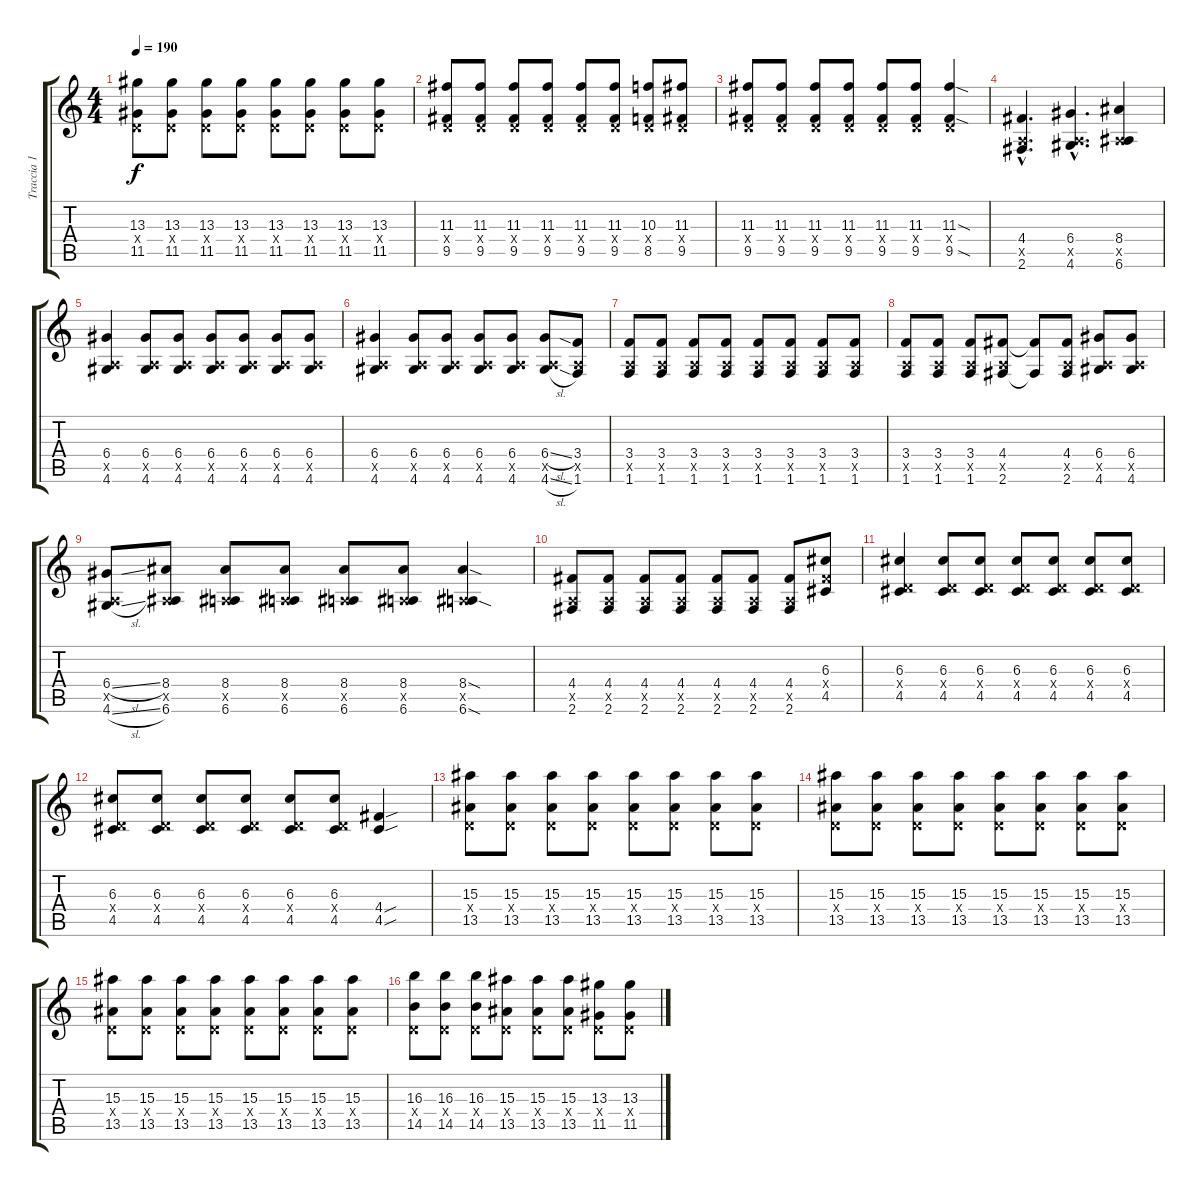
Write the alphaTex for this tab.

\track ("Traccia 1" "Traccia 1") {instrument distortionguitar}
\staff {score tabs}
\tuning (E4 B3 G3 D3 A2 E2) {hide}
\ts (4 4)
\tempo 190
\clef g2
\ks c
(13.3 0.4{x} 11.5).8{dy f} (13.3 0.4{x} 11.5).8 (13.3 0.4{x} 11.5).8 (13.3 0.4{x} 11.5).8 (13.3 0.4{x} 11.5).8 (13.3 0.4{x} 11.5).8 (13.3 0.4{x} 11.5).8 (13.3 0.4{x} 11.5).8 |
(11.3 0.4{x} 9.5).8 (11.3 0.4{x} 9.5).8 (11.3 0.4{x} 9.5).8 (11.3 0.4{x} 9.5).8 (11.3 0.4{x} 9.5).8 (11.3 0.4{x} 9.5).8 (10.3 0.4{x} 8.5).8 (11.3 0.4{x} 9.5).8 |
(11.3 0.4{x} 9.5).8 (11.3 0.4{x} 9.5).8 (11.3 0.4{x} 9.5).8 (11.3 0.4{x} 9.5).8 (11.3 0.4{x} 9.5).8 (11.3 0.4{x} 9.5).8 (11.3{sod} 0.4{x} 9.5{sod}).4 |
(4.4{hac} 0.5{hac x} 2.6{hac}).4{d} (6.4{hac} 0.5{hac x} 4.6{hac}).4{d} (8.4 0.5{x} 6.6).4 |
(6.4 0.5{x} 4.6).4 (6.4 0.5{x} 4.6).8 (6.4 0.5{x} 4.6).8 (6.4 0.5{x} 4.6).8 (6.4 0.5{x} 4.6).8 (6.4 0.5{x} 4.6).8 (6.4 0.5{x} 4.6).8 |
(6.4 0.5{x} 4.6).4 (6.4 0.5{x} 4.6).8 (6.4 0.5{x} 4.6).8 (6.4 0.5{x} 4.6).8 (6.4 0.5{x} 4.6).8 (6.4{sl} 0.5{x} 4.6{sl}).8 (3.4 0.5{x} 1.6).8 |
(3.4 0.5{x} 1.6).8 (3.4 0.5{x} 1.6).8 (3.4 0.5{x} 1.6).8 (3.4 0.5{x} 1.6).8 (3.4 0.5{x} 1.6).8 (3.4 0.5{x} 1.6).8 (3.4 0.5{x} 1.6).8 (3.4 0.5{x} 1.6).8 |
(3.4 0.5{x} 1.6).8 (3.4 0.5{x} 1.6).8 (3.4 0.5{x} 1.6).8 (4.4 0.5{x} 2.6).8 (4.4{t} 2.6{t}).8 (4.4 0.5{x} 2.6).8 (6.4 0.5{x} 4.6).8 (6.4 0.5{x} 4.6).8 |
(6.4{sl} 0.5{x} 4.6{sl}).8 (8.4 0.5{x} 6.6).8 (8.4 0.5{x} 6.6).8 (8.4 0.5{x} 6.6).8 (8.4 0.5{x} 6.6).8 (8.4 0.5{x} 6.6).8 (8.4{sod} 0.5{x} 6.6{sod}).4 |
(4.4 0.5{x} 2.6).8 (4.4 0.5{x} 2.6).8 (4.4 0.5{x} 2.6).8 (4.4 0.5{x} 2.6).8 (4.4 0.5{x} 2.6).8 (4.4 0.5{x} 2.6).8 (4.4 0.5{x} 2.6).8 (6.3 4.4{x} 4.5).8 |
(6.3 0.4{x} 4.5).4 (6.3 0.4{x} 4.5).8 (6.3 0.4{x} 4.5).8 (6.3 0.4{x} 4.5).8 (6.3 0.4{x} 4.5).8 (6.3 0.4{x} 4.5).8 (6.3 0.4{x} 4.5).8 |
(6.3 0.4{x} 4.5).8 (6.3 0.4{x} 4.5).8 (6.3 0.4{x} 4.5).8 (6.3 0.4{x} 4.5).8 (6.3 0.4{x} 4.5).8 (6.3 0.4{x} 4.5).8 (4.4{sou} 4.5{sou}).4 |
(15.3 0.4{x} 13.5).8 (15.3 0.4{x} 13.5).8 (15.3 0.4{x} 13.5).8 (15.3 0.4{x} 13.5).8 (15.3 0.4{x} 13.5).8 (15.3 0.4{x} 13.5).8 (15.3 0.4{x} 13.5).8 (15.3 0.4{x} 13.5).8 |
(15.3 0.4{x} 13.5).8 (15.3 0.4{x} 13.5).8 (15.3 0.4{x} 13.5).8 (15.3 0.4{x} 13.5).8 (15.3 0.4{x} 13.5).8 (15.3 0.4{x} 13.5).8 (15.3 0.4{x} 13.5).8 (15.3 0.4{x} 13.5).8 |
(15.3 0.4{x} 13.5).8 (15.3 0.4{x} 13.5).8 (15.3 0.4{x} 13.5).8 (15.3 0.4{x} 13.5).8 (15.3 0.4{x} 13.5).8 (15.3 0.4{x} 13.5).8 (15.3 0.4{x} 13.5).8 (15.3 0.4{x} 13.5).8 |
(16.3 0.4{x} 14.5).8 (16.3 0.4{x} 14.5).8 (16.3 0.4{x} 14.5).8 (15.3 0.4{x} 13.5).8 (15.3 0.4{x} 13.5).8 (15.3 0.4{x} 13.5).8 (13.3 0.4{x} 11.5).8 (13.3 0.4{x} 11.5).8
